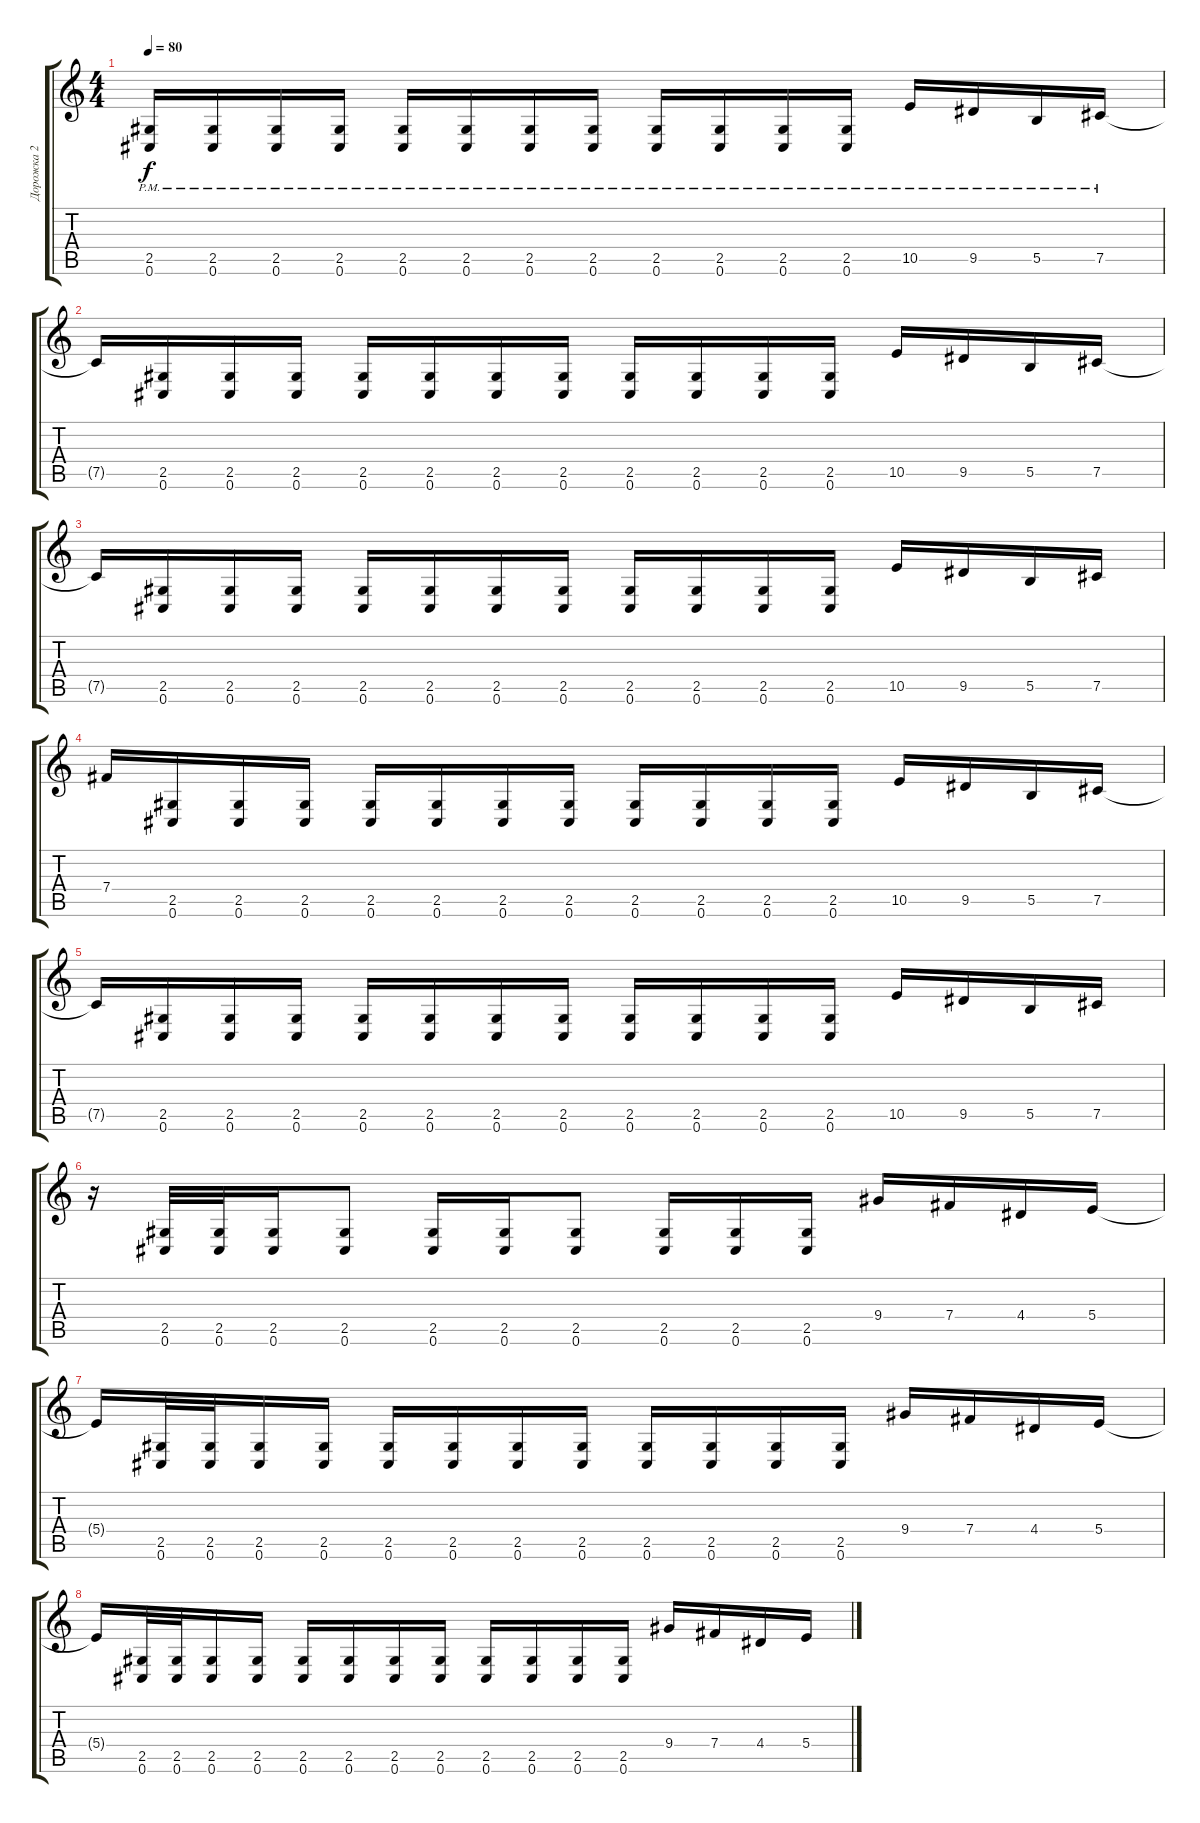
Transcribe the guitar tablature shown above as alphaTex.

\track ("Дорожка 2" "Дорожка 2") {instrument acousticguitarsteel}
\staff {score tabs}
\tuning (Db4 Ab3 E3 B2 Gb2 Db2) {hide}
\ts (4 4)
\tempo 80
\clef g2
\ks c
(2.5{pm} 0.6{pm}).16{dy f} (2.5{pm} 0.6{pm}).16 (2.5{pm} 0.6{pm}).16 (2.5{pm} 0.6{pm}).16 (2.5{pm} 0.6{pm}).16 (2.5{pm} 0.6{pm}).16 (2.5{pm} 0.6{pm}).16 (2.5{pm} 0.6{pm}).16 (2.5{pm} 0.6{pm}).16 (2.5{pm} 0.6{pm}).16 (2.5{pm} 0.6{pm}).16 (2.5{pm} 0.6{pm}).16 10.5{pm}.16 9.5{pm}.16 5.5{pm}.16 7.5{pm}.16 |
7.5{t}.16{instrument distortionguitar} (2.5 0.6).16 (2.5 0.6).16 (2.5 0.6).16 (2.5 0.6).16 (2.5 0.6).16 (2.5 0.6).16 (2.5 0.6).16 (2.5 0.6).16 (2.5 0.6).16 (2.5 0.6).16 (2.5 0.6).16 10.5.16 9.5.16 5.5.16 7.5.16 |
7.5{t}.16 (2.5 0.6).16 (2.5 0.6).16 (2.5 0.6).16 (2.5 0.6).16 (2.5 0.6).16 (2.5 0.6).16 (2.5 0.6).16 (2.5 0.6).16 (2.5 0.6).16 (2.5 0.6).16 (2.5 0.6).16 10.5.16 9.5.16 5.5.16 7.5.16 |
7.4.16 (2.5 0.6).16 (2.5 0.6).16 (2.5 0.6).16 (2.5 0.6).16 (2.5 0.6).16 (2.5 0.6).16 (2.5 0.6).16 (2.5 0.6).16 (2.5 0.6).16 (2.5 0.6).16 (2.5 0.6).16 10.5.16 9.5.16 5.5.16 7.5.16 |
7.5{t}.16 (2.5 0.6).16 (2.5 0.6).16 (2.5 0.6).16 (2.5 0.6).16 (2.5 0.6).16 (2.5 0.6).16 (2.5 0.6).16 (2.5 0.6).16 (2.5 0.6).16 (2.5 0.6).16 (2.5 0.6).16 10.5.16 9.5.16 5.5.16 7.5.16 |
r.16 (2.5 0.6).32 (2.5 0.6).32 (2.5 0.6).16 (2.5 0.6).8 (2.5 0.6).16 (2.5 0.6).16 (2.5 0.6).8 (2.5 0.6).16 (2.5 0.6).16 (2.5 0.6).16 9.4.16 7.4.16 4.4.16 5.4.16 |
5.4{t}.16 (2.5 0.6).32 (2.5 0.6).32 (2.5 0.6).16 (2.5 0.6).16 (2.5 0.6).16 (2.5 0.6).16 (2.5 0.6).16 (2.5 0.6).16 (2.5 0.6).16 (2.5 0.6).16 (2.5 0.6).16 (2.5 0.6).16 9.4.16 7.4.16 4.4.16 5.4.16 |
5.4{t}.16 (2.5 0.6).32 (2.5 0.6).32 (2.5 0.6).16 (2.5 0.6).16 (2.5 0.6).16 (2.5 0.6).16 (2.5 0.6).16 (2.5 0.6).16 (2.5 0.6).16 (2.5 0.6).16 (2.5 0.6).16 (2.5 0.6).16 9.4.16 7.4.16 4.4.16 5.4.16
